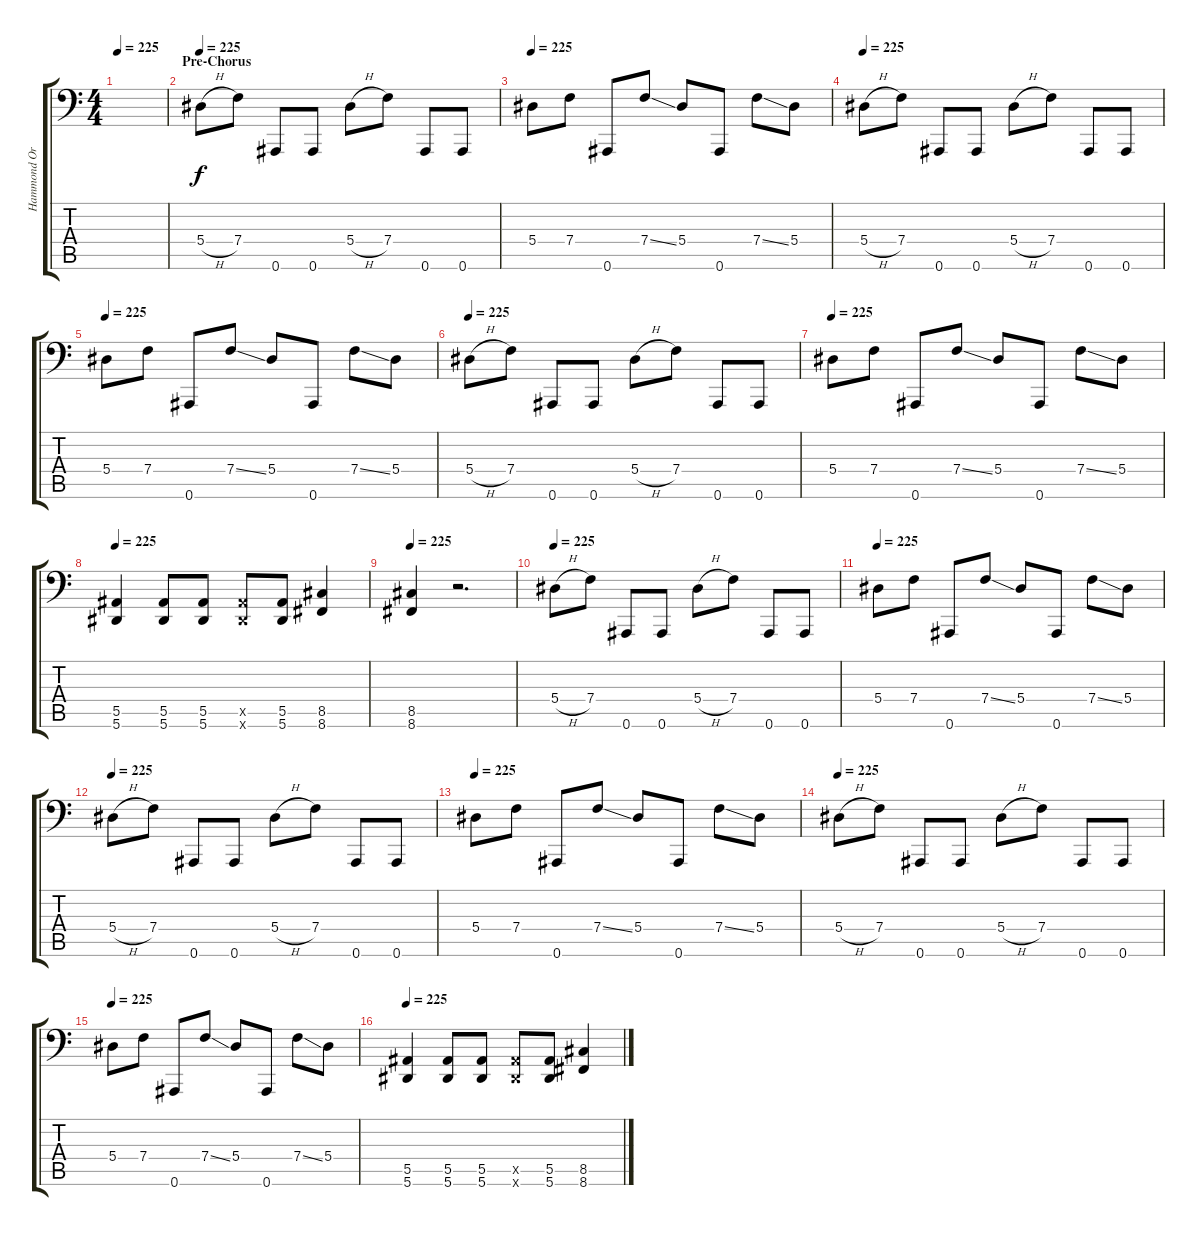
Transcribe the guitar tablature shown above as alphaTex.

\track ("Hammond Organ" "Hammond Or") {instrument drawbarorgan}
\staff {score tabs}
\tuning (C4 G3 Eb3 Bb2 F2 Bb1) {hide}
\ts (4 4)
\tempo 225
\clef f4
\ks c
|
\section ("" "Pre-Chorus")
\tempo 225
5.4{h}.8{instrument distortionguitar} 7.4.8 0.6.8 0.6.8 5.4{h}.8 7.4.8 0.6.8 0.6.8 |
\tempo 225
5.4.8 7.4.8 0.6.8 7.4{ss}.8 5.4.8 0.6.8 7.4{ss}.8 5.4.8 |
\tempo 225
5.4{h}.8{instrument distortionguitar} 7.4.8 0.6.8 0.6.8 5.4{h}.8 7.4.8 0.6.8 0.6.8 |
\tempo 225
5.4.8 7.4.8 0.6.8 7.4{ss}.8 5.4.8 0.6.8 7.4{ss}.8 5.4.8 |
\tempo 225
5.4{h}.8{instrument distortionguitar} 7.4.8 0.6.8 0.6.8 5.4{h}.8 7.4.8 0.6.8 0.6.8 |
\tempo 225
5.4.8 7.4.8 0.6.8 7.4{ss}.8 5.4.8 0.6.8 7.4{ss}.8 5.4.8 |
\tempo 225
(5.5 5.6).4 (5.5 5.6).8 (5.5 5.6).8 (5.5{x} 5.6{x}).8 (5.5 5.6).8 (8.5 8.6).4 |
\tempo 225
(8.5 8.6).4 r.2{d} |
\tempo 225
5.4{h}.8{instrument distortionguitar} 7.4.8 0.6.8 0.6.8 5.4{h}.8 7.4.8 0.6.8 0.6.8 |
\tempo 225
5.4.8 7.4.8 0.6.8 7.4{ss}.8 5.4.8 0.6.8 7.4{ss}.8 5.4.8 |
\tempo 225
5.4{h}.8{instrument distortionguitar} 7.4.8 0.6.8 0.6.8 5.4{h}.8 7.4.8 0.6.8 0.6.8 |
\tempo 225
5.4.8 7.4.8 0.6.8 7.4{ss}.8 5.4.8 0.6.8 7.4{ss}.8 5.4.8 |
\tempo 225
5.4{h}.8{instrument distortionguitar} 7.4.8 0.6.8 0.6.8 5.4{h}.8 7.4.8 0.6.8 0.6.8 |
\tempo 225
5.4.8 7.4.8 0.6.8 7.4{ss}.8 5.4.8 0.6.8 7.4{ss}.8 5.4.8 |
\tempo 225
(5.5 5.6).4 (5.5 5.6).8 (5.5 5.6).8 (5.5{x} 5.6{x}).8 (5.5 5.6).8 (8.5 8.6).4
